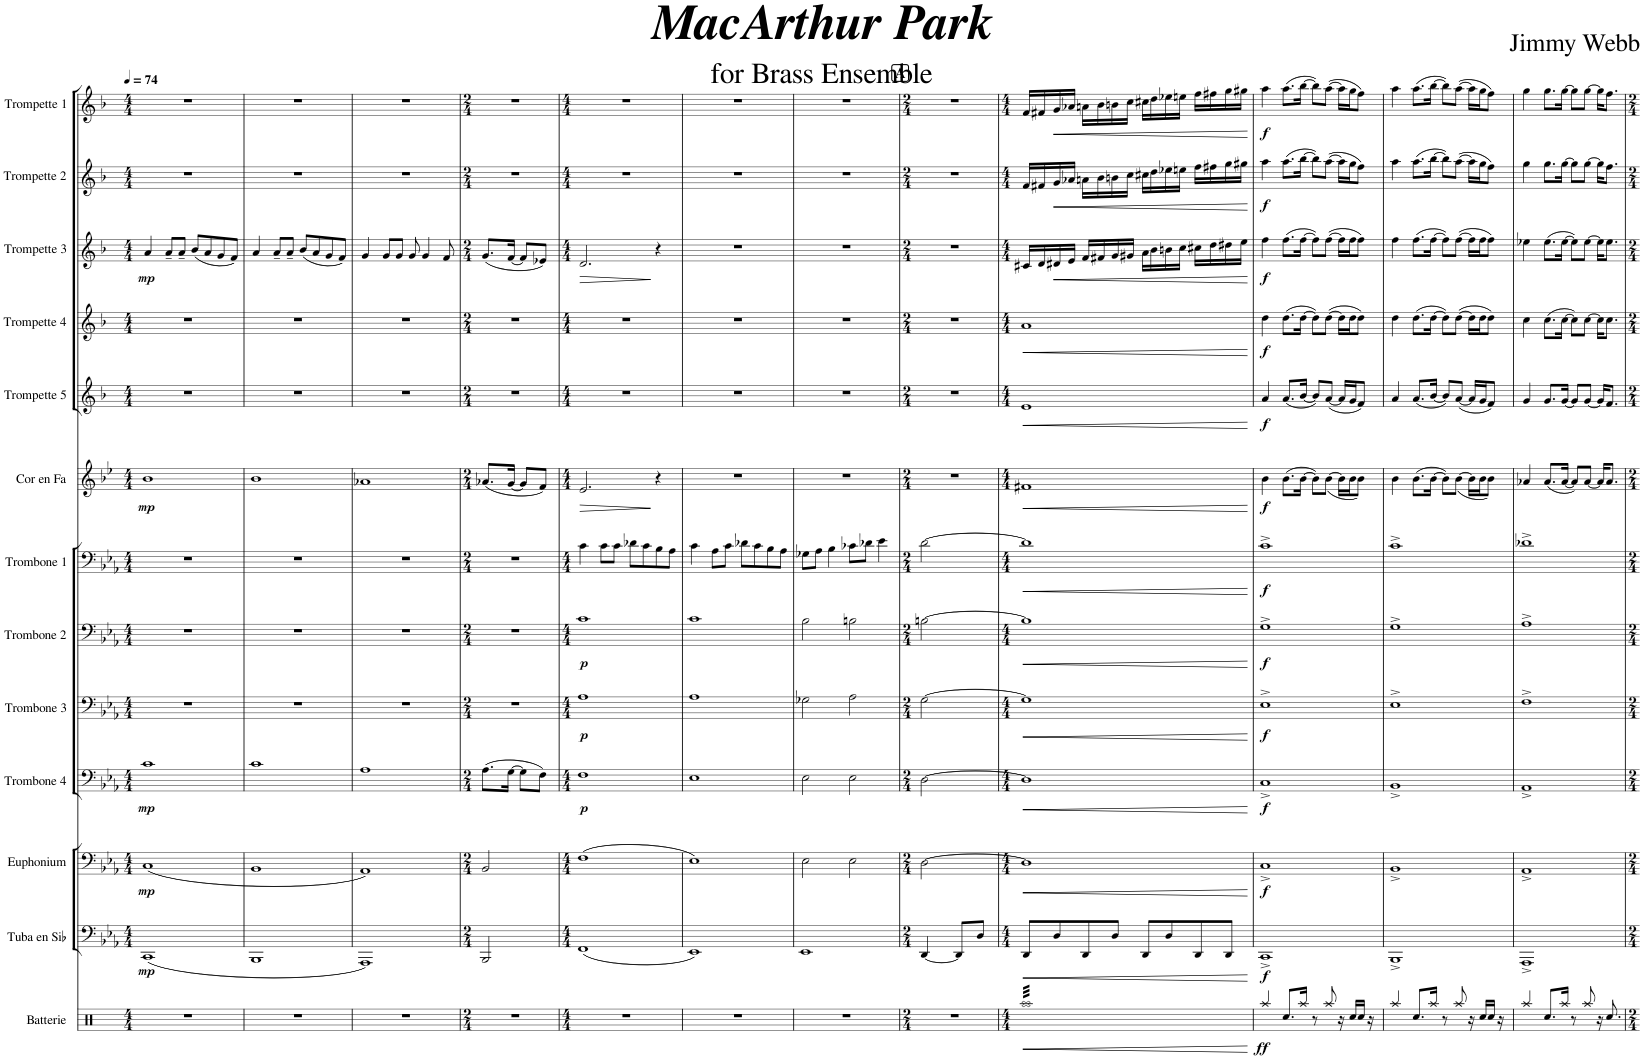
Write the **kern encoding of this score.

**kern	**dynam	**kern	**dynam	**kern	**dynam	**kern	**dynam	**kern	**dynam	**kern	**dynam	**kern	**dynam	**kern	**dynam	**kern	**dynam	**kern	**dynam	**kern	**dynam	**kern	**dynam	**kern	**dynam
*part13	*part13	*part12	*part12	*part11	*part11	*part10	*part10	*part9	*part9	*part8	*part8	*part7	*part7	*part6	*part6	*part5	*part5	*part4	*part4	*part3	*part3	*part2	*part2	*part1	*part1
*staff13	*staff13	*staff12	*staff12	*staff11	*staff11	*staff10	*staff10	*staff9	*staff9	*staff8	*staff8	*staff7	*staff7	*staff6	*staff6	*staff5	*staff5	*staff4	*staff4	*staff3	*staff3	*staff2	*staff2	*staff1	*staff1
*I"Batterie	*	*I"Tuba en Sib	*	*I"Euphonium	*	*I"Trombone 4	*	*I"Trombone 3	*	*I"Trombone 2	*	*I"Trombone 1	*	*I"Cor en Fa	*	*I"Trompette 5	*	*I"Trompette 4	*	*I"Trompette 3	*	*I"Trompette 2	*	*I"Trompette 1	*
*I'Bat.	*	*I'Tu. Sib	*	*I'Euph.	*	*I'Trb. 4	*	*I'Trb. 3	*	*I'Trb. 2	*	*I'Trb. 1	*	*I'Cor Fa	*	*I'Trp. 5	*	*I'Trp. 4	*	*I'Trp. 3	*	*I'Trp. 2	*	*I'Trp. 1	*
*clefX	*	*clefF4	*	*clefF4	*	*clefF4	*	*clefF4	*	*clefF4	*	*clefF4	*	*clefG2	*	*clefG2	*	*clefG2	*	*clefG2	*	*clefG2	*	*clefG2	*
*	*	*	*	*	*	*	*	*	*	*	*	*	*	*Trd4c7	*	*Trd1c2	*	*Trd1c2	*	*Trd1c2	*	*Trd1c2	*	*Trd1c2	*
*k[]	*	*k[b-e-a-]	*	*k[b-e-a-]	*	*k[b-e-a-]	*	*k[b-e-a-]	*	*k[b-e-a-]	*	*k[b-e-a-]	*	*k[b-e-]	*	*k[b-]	*	*k[b-]	*	*k[b-]	*	*k[b-]	*	*k[b-]	*
*M4/4	*	*M4/4	*	*M4/4	*	*M4/4	*	*M4/4	*	*M4/4	*	*M4/4	*	*M4/4	*	*M4/4	*	*M4/4	*	*M4/4	*	*M4/4	*	*M4/4	*
*MM74	*	*MM74	*	*MM74	*	*MM74	*	*MM74	*	*MM74	*	*MM74	*	*MM74	*	*MM74	*	*MM74	*	*MM74	*	*MM74	*	*MM74	*
=1	=1	=1	=1	=1	=1	=1	=1	=1	=1	=1	=1	=1	=1	=1	=1	=1	=1	=1	=1	=1	=1	=1	=1	=1	=1
!	!	!	!LO:DY:b	!	!LO:DY:b	!	!LO:DY:b	!	!	!	!	!	!	!	!LO:DY:b	!	!	!	!	!	!LO:DY:b	!	!	!	!
1r	.	(1CC	mp	(1C	mp	1c	mp	1r	.	1r	.	1r	.	1b-	mp	1r	.	1r	.	4a/	mp	1r	.	1r	.
.	.	.	.	.	.	.	.	.	.	.	.	.	.	.	.	.	.	.	.	8a~/L	.	.	.	.	.
.	.	.	.	.	.	.	.	.	.	.	.	.	.	.	.	.	.	.	.	8a~/J	.	.	.	.	.
.	.	.	.	.	.	.	.	.	.	.	.	.	.	.	.	.	.	.	.	(8b-/L	.	.	.	.	.
.	.	.	.	.	.	.	.	.	.	.	.	.	.	.	.	.	.	.	.	8a/	.	.	.	.	.
.	.	.	.	.	.	.	.	.	.	.	.	.	.	.	.	.	.	.	.	8g/	.	.	.	.	.
.	.	.	.	.	.	.	.	.	.	.	.	.	.	.	.	.	.	.	.	8f/J)	.	.	.	.	.
=2	=2	=2	=2	=2	=2	=2	=2	=2	=2	=2	=2	=2	=2	=2	=2	=2	=2	=2	=2	=2	=2	=2	=2	=2	=2
1r	.	1BBB-	.	1BB-	.	1c	.	1r	.	1r	.	1r	.	1b-	.	1r	.	1r	.	4a/	.	1r	.	1r	.
.	.	.	.	.	.	.	.	.	.	.	.	.	.	.	.	.	.	.	.	8a~/L	.	.	.	.	.
.	.	.	.	.	.	.	.	.	.	.	.	.	.	.	.	.	.	.	.	8a~/J	.	.	.	.	.
.	.	.	.	.	.	.	.	.	.	.	.	.	.	.	.	.	.	.	.	(8b-/L	.	.	.	.	.
.	.	.	.	.	.	.	.	.	.	.	.	.	.	.	.	.	.	.	.	8a/	.	.	.	.	.
.	.	.	.	.	.	.	.	.	.	.	.	.	.	.	.	.	.	.	.	8g/	.	.	.	.	.
.	.	.	.	.	.	.	.	.	.	.	.	.	.	.	.	.	.	.	.	8f/J)	.	.	.	.	.
=3	=3	=3	=3	=3	=3	=3	=3	=3	=3	=3	=3	=3	=3	=3	=3	=3	=3	=3	=3	=3	=3	=3	=3	=3	=3
1r	.	1AAA-)	.	1AA-)	.	1A-	.	1r	.	1r	.	1r	.	1a-X	.	1r	.	1r	.	4g/	.	1r	.	1r	.
.	.	.	.	.	.	.	.	.	.	.	.	.	.	.	.	.	.	.	.	8g/L	.	.	.	.	.
.	.	.	.	.	.	.	.	.	.	.	.	.	.	.	.	.	.	.	.	8g/J	.	.	.	.	.
.	.	.	.	.	.	.	.	.	.	.	.	.	.	.	.	.	.	.	.	8g/	.	.	.	.	.
.	.	.	.	.	.	.	.	.	.	.	.	.	.	.	.	.	.	.	.	4g/	.	.	.	.	.
.	.	.	.	.	.	.	.	.	.	.	.	.	.	.	.	.	.	.	.	8f/	.	.	.	.	.
=4	=4	=4	=4	=4	=4	=4	=4	=4	=4	=4	=4	=4	=4	=4	=4	=4	=4	=4	=4	=4	=4	=4	=4	=4	=4
*M2/4	*	*M2/4	*	*M2/4	*	*M2/4	*	*M2/4	*	*M2/4	*	*M2/4	*	*M2/4	*	*M2/4	*	*M2/4	*	*M2/4	*	*M2/4	*	*M2/4	*
2r	.	2BBB-/	.	2BB-/	.	(8.A-\L	.	2r	.	2r	.	2r	.	(8.a-X/L	.	2r	.	2r	.	(8.g/L	.	2r	.	2r	.
.	.	.	.	.	.	[16G\Jk	.	.	.	.	.	.	.	[16g/Jk	.	.	.	.	.	[16f/Jk	.	.	.	.	.
.	.	.	.	.	.	8G\L]	.	.	.	.	.	.	.	8g/L]	.	.	.	.	.	8f/L]	.	.	.	.	.
.	.	.	.	.	.	8F\J)	.	.	.	.	.	.	.	8f/J)	.	.	.	.	.	8e-X/J)	.	.	.	.	.
=5	=5	=5	=5	=5	=5	=5	=5	=5	=5	=5	=5	=5	=5	=5	=5	=5	=5	=5	=5	=5	=5	=5	=5	=5	=5
*M4/4	*	*M4/4	*	*M4/4	*	*M4/4	*	*M4/4	*	*M4/4	*	*M4/4	*	*M4/4	*	*M4/4	*	*M4/4	*	*M4/4	*	*M4/4	*	*M4/4	*
!	!	!	!	!	!	!	!LO:DY:b	!	!LO:DY:b	!	!LO:DY:b	!	!	!	!LO:HP:b	!	!	!	!	!	!LO:HP:b	!	!	!	!
1r	.	(1FF	.	(1F	.	1F	p	1A-	p	1c	p	4c\	.	2.e-/	>	1r	.	1r	.	2.d/	>	1r	.	1r	.
.	.	.	.	.	.	.	.	.	.	.	.	8c\L	.	.	.	.	.	.	.	.	.	.	.	.	.
.	.	.	.	.	.	.	.	.	.	.	.	8c\J	.	.	.	.	.	.	.	.	.	.	.	.	.
.	.	.	.	.	.	.	.	.	.	.	.	8d-X\L	.	.	.	.	.	.	.	.	.	.	.	.	.
.	.	.	.	.	.	.	.	.	.	.	.	8c\	.	.	.	.	.	.	.	.	.	.	.	.	.
.	.	.	.	.	.	.	.	.	.	.	.	8B-\	.	4r	]	.	.	.	.	4r	]	.	.	.	.
.	.	.	.	.	.	.	.	.	.	.	.	8A-\J	.	.	.	.	.	.	.	.	.	.	.	.	.
=6	=6	=6	=6	=6	=6	=6	=6	=6	=6	=6	=6	=6	=6	=6	=6	=6	=6	=6	=6	=6	=6	=6	=6	=6	=6
1r	.	1EE-)	.	1E-)	.	1E-	.	1A-	.	1c	.	4c\	.	1r	.	1r	.	1r	.	1r	.	1r	.	1r	.
.	.	.	.	.	.	.	.	.	.	.	.	8A-\L	.	.	.	.	.	.	.	.	.	.	.	.	.
.	.	.	.	.	.	.	.	.	.	.	.	8c\J	.	.	.	.	.	.	.	.	.	.	.	.	.
.	.	.	.	.	.	.	.	.	.	.	.	8d-X\L	.	.	.	.	.	.	.	.	.	.	.	.	.
.	.	.	.	.	.	.	.	.	.	.	.	8c\	.	.	.	.	.	.	.	.	.	.	.	.	.
.	.	.	.	.	.	.	.	.	.	.	.	8B-\	.	.	.	.	.	.	.	.	.	.	.	.	.
.	.	.	.	.	.	.	.	.	.	.	.	8A-\J	.	.	.	.	.	.	.	.	.	.	.	.	.
=7	=7	=7	=7	=7	=7	=7	=7	=7	=7	=7	=7	=7	=7	=7	=7	=7	=7	=7	=7	=7	=7	=7	=7	=7	=7
1r	.	1EE-	.	2E-\	.	2E-\	.	2G-X\	.	2B-\	.	8G-X\L	.	1r	.	1r	.	1r	.	1r	.	1r	.	1r	.
.	.	.	.	.	.	.	.	.	.	.	.	8A-\J	.	.	.	.	.	.	.	.	.	.	.	.	.
.	.	.	.	.	.	.	.	.	.	.	.	4B-\	.	.	.	.	.	.	.	.	.	.	.	.	.
.	.	.	.	2E-\	.	2E-\	.	2A-\	.	2Bn\	.	8c-X\L	.	.	.	.	.	.	.	.	.	.	.	.	.
.	.	.	.	.	.	.	.	.	.	.	.	8d-X\J	.	.	.	.	.	.	.	.	.	.	.	.	.
.	.	.	.	.	.	.	.	.	.	.	.	4e-\	.	.	.	.	.	.	.	.	.	.	.	.	.
!!LO:REH:place=s1:a:B:cj:fs=14:t=A
=8	=8	=8	=8	=8	=8	=8	=8	=8	=8	=8	=8	=8	=8	=8	=8	=8	=8	=8	=8	=8	=8	=8	=8	=8	=8
*M2/4	*	*M2/4	*	*M2/4	*	*M2/4	*	*M2/4	*	*M2/4	*	*M2/4	*	*M2/4	*	*M2/4	*	*M2/4	*	*M2/4	*	*M2/4	*	*M2/4	*
2r	.	[4DD/	.	[2D\	.	[2D\	.	[2G\	.	[2Bn\	.	[2d\	.	2r	.	2r	.	2r	.	2r	.	2r	.	2r	.
.	.	8DD/L]	.	.	.	.	.	.	.	.	.	.	.	.	.	.	.	.	.	.	.	.	.	.	.
.	.	8D/J	.	.	.	.	.	.	.	.	.	.	.	.	.	.	.	.	.	.	.	.	.	.	.
=9	=9	=9	=9	=9	=9	=9	=9	=9	=9	=9	=9	=9	=9	=9	=9	=9	=9	=9	=9	=9	=9	=9	=9	=9	=9
*M4/4	*	*M4/4	*	*M4/4	*	*M4/4	*	*M4/4	*	*M4/4	*	*M4/4	*	*M4/4	*	*M4/4	*	*M4/4	*	*M4/4	*	*M4/4	*	*M4/4	*
!	!LO:HP:b	!	!LO:HP:b	!	!LO:HP:b	!	!LO:HP:b	!	!LO:HP:b	!	!LO:HP:b	!	!LO:HP:b	!	!LO:HP:b	!	!LO:HP:b	!	!LO:HP:b	!	!	!	!	!	!
*tremolo	*	*	*	*	*	*	*	*	*	*	*	*	*	*	*	*	*	*	*	*	*	*	*	*	*
32RaaLLL	<	8DD/L	<	1D]	<	1D]	<	1G]	<	1B]	<	1d]	<	1f#X	<	1e	<	1a	<	16c#X/LL	.	16f/LL	.	16f/LL	.
32Raa	.	.	.	.	.	.	.	.	.	.	.	.	.	.	.	.	.	.	.	.	.	.	.	.	.
32Raa	.	.	.	.	.	.	.	.	.	.	.	.	.	.	.	.	.	.	.	16d/	.	16f#X/	.	16f#X/	.
32Raa	.	.	.	.	.	.	.	.	.	.	.	.	.	.	.	.	.	.	.	.	.	.	.	.	.
!	!	!	!	!	!	!	!	!	!	!	!	!	!	!	!	!	!	!	!	!	!LO:HP:b	!	!LO:HP:b	!	!LO:HP:b
32Raa	.	8D/	.	.	.	.	.	.	.	.	.	.	.	.	.	.	.	.	.	16d#X/	<	16g/	<	16g/	<
32Raa	.	.	.	.	.	.	.	.	.	.	.	.	.	.	.	.	.	.	.	.	.	.	.	.	.
32Raa	.	.	.	.	.	.	.	.	.	.	.	.	.	.	.	.	.	.	.	16e/JJ	.	16a-X/JJ	.	16a-X/JJ	.
32Raa	.	.	.	.	.	.	.	.	.	.	.	.	.	.	.	.	.	.	.	.	.	.	.	.	.
32Raa	.	8DD/	.	.	.	.	.	.	.	.	.	.	.	.	.	.	.	.	.	16f/LL	.	16an\LL	.	16an\LL	.
32Raa	.	.	.	.	.	.	.	.	.	.	.	.	.	.	.	.	.	.	.	.	.	.	.	.	.
32Raa	.	.	.	.	.	.	.	.	.	.	.	.	.	.	.	.	.	.	.	16f#X/	.	16b-\	.	16b-\	.
32Raa	.	.	.	.	.	.	.	.	.	.	.	.	.	.	.	.	.	.	.	.	.	.	.	.	.
32Raa	.	8D/J	.	.	.	.	.	.	.	.	.	.	.	.	.	.	.	.	.	16g/	.	16bn\	.	16bn\	.
32Raa	.	.	.	.	.	.	.	.	.	.	.	.	.	.	.	.	.	.	.	.	.	.	.	.	.
32Raa	.	.	.	.	.	.	.	.	.	.	.	.	.	.	.	.	.	.	.	16g#X/JJ	.	16cc\JJ	.	16cc\JJ	.
32Raa	.	.	.	.	.	.	.	.	.	.	.	.	.	.	.	.	.	.	.	.	.	.	.	.	.
32Raa	.	8DD/L	.	.	.	.	.	.	.	.	.	.	.	.	.	.	.	.	.	16a\LL	.	16cc#X\LL	.	16cc#X\LL	.
32Raa	.	.	.	.	.	.	.	.	.	.	.	.	.	.	.	.	.	.	.	.	.	.	.	.	.
32Raa	.	.	.	.	.	.	.	.	.	.	.	.	.	.	.	.	.	.	.	16b-\	.	16dd\	.	16dd\	.
32Raa	.	.	.	.	.	.	.	.	.	.	.	.	.	.	.	.	.	.	.	.	.	.	.	.	.
32Raa	.	8D/	.	.	.	.	.	.	.	.	.	.	.	.	.	.	.	.	.	16bn\	.	16ee-X\	.	16ee-X\	.
32Raa	.	.	.	.	.	.	.	.	.	.	.	.	.	.	.	.	.	.	.	.	.	.	.	.	.
32Raa	.	.	.	.	.	.	.	.	.	.	.	.	.	.	.	.	.	.	.	16cc\JJ	.	16een\JJ	.	16een\JJ	.
32Raa	.	.	.	.	.	.	.	.	.	.	.	.	.	.	.	.	.	.	.	.	.	.	.	.	.
32Raa	.	8DD/	.	.	.	.	.	.	.	.	.	.	.	.	.	.	.	.	.	16cc#X\LL	.	16ff\LL	.	16ff\LL	.
32Raa	.	.	.	.	.	.	.	.	.	.	.	.	.	.	.	.	.	.	.	.	.	.	.	.	.
32Raa	.	.	.	.	.	.	.	.	.	.	.	.	.	.	.	.	.	.	.	16dd\	.	16ff#X\	.	16ff#X\	.
32Raa	.	.	.	.	.	.	.	.	.	.	.	.	.	.	.	.	.	.	.	.	.	.	.	.	.
32Raa	.	8DD/J	.	.	.	.	.	.	.	.	.	.	.	.	.	.	.	.	.	16dd#X\	.	16gg\	.	16gg\	.
32Raa	.	.	.	.	.	.	.	.	.	.	.	.	.	.	.	.	.	.	.	.	.	.	.	.	.
32Raa	.	.	.	.	.	.	.	.	.	.	.	.	.	.	.	.	.	.	.	16ee\JJ	.	16gg#X\JJ	.	16gg#X\JJ	.
32RaaJJJ	.	.	.	.	.	.	.	.	.	.	.	.	.	.	.	.	.	.	.	.	.	.	.	.	.
*Xtremolo	*	*	*	*	*	*	*	*	*	*	*	*	*	*	*	*	*	*	*	*	*	*	*	*	*
.	[	.	[	.	[	.	[	.	[	.	[	.	[	.	[	.	[	.	[	.	[	.	[	.	[
=10	=10	=10	=10	=10	=10	=10	=10	=10	=10	=10	=10	=10	=10	=10	=10	=10	=10	=10	=10	=10	=10	=10	=10	=10	=10
!	!LO:DY:b	!	!LO:DY:b	!	!LO:DY:b	!	!LO:DY:b	!	!LO:DY:b	!	!LO:DY:b	!	!LO:DY:b	!	!LO:DY:b	!	!LO:DY:b	!	!LO:DY:b	!	!LO:DY:b	!	!LO:DY:b	!	!LO:DY:b
4Raa/	ff	1CC^	f	1C^	f	1C^	f	1E-^	f	1G^	f	1c^	f	4b-\	f	4a/	f	4dd\	f	4ff\	f	4aa\	f	4aa\	f
8.Rcc/L	.	.	.	.	.	.	.	.	.	.	.	.	.	(8.b-\L	.	(8.a/L	.	(8.dd\L	.	(8.ff\L	.	(8.aa\L	.	(8.aa\L	.
16Raa/Jk	.	.	.	.	.	.	.	.	.	.	.	.	.	[16b-\Jk	.	[16b-/Jk	.	[16dd\Jk	.	[16ff\Jk	.	[16bb-\Jk	.	[16bb-\Jk	.
8r	.	.	.	.	.	.	.	.	.	.	.	.	.	8b-\L])	.	8b-/L])	.	8dd\L])	.	8ff\L])	.	8bb-\L])	.	8bb-\L])	.
8Raa/	.	.	.	.	.	.	.	.	.	.	.	.	.	(<[8b-\J	.	(<[8a/J	.	(>[8dd\J	.	(>[8ff\J	.	(>[8aa\J	.	(>[8aa\J	.
16r	.	.	.	.	.	.	.	.	.	.	.	.	.	16b-\LL]	.	16a/LL]	.	16dd\LL]	.	16ff\LL]	.	16aa\LL]	.	16aa\LL]	.
16Rcc/LL	.	.	.	.	.	.	.	.	.	.	.	.	.	16b-\J	.	16g/J	.	16dd\J	.	16ff\J	.	16gg\J	.	16gg\J	.
16Rcc/JJ	.	.	.	.	.	.	.	.	.	.	.	.	.	8b-\J)	.	8f/J)	.	8dd\J)	.	8ff\J)	.	8ff\J)	.	8ff\J)	.
16r	.	.	.	.	.	.	.	.	.	.	.	.	.	.	.	.	.	.	.	.	.	.	.	.	.
=11	=11	=11	=11	=11	=11	=11	=11	=11	=11	=11	=11	=11	=11	=11	=11	=11	=11	=11	=11	=11	=11	=11	=11	=11	=11
4Raa/	.	1BBB-^	.	1BB-^	.	1BB-^	.	1E-^	.	1G^	.	1c^	.	4b-\	.	4a/	.	4dd\	.	4ff\	.	4aa\	.	4aa\	.
8.Rcc/L	.	.	.	.	.	.	.	.	.	.	.	.	.	(8.b-\L	.	(8.a/L	.	(8.dd\L	.	(8.ff\L	.	(8.aa\L	.	(8.aa\L	.
16Raa/Jk	.	.	.	.	.	.	.	.	.	.	.	.	.	[16b-\Jk	.	[16b-/Jk	.	[16dd\Jk	.	[16ff\Jk	.	[16bb-\Jk	.	[16bb-\Jk	.
8r	.	.	.	.	.	.	.	.	.	.	.	.	.	8b-\L])	.	8b-/L])	.	8dd\L])	.	8ff\L])	.	8bb-\L])	.	8bb-\L])	.
8Raa/	.	.	.	.	.	.	.	.	.	.	.	.	.	(<[8b-\J	.	([8a/J	.	(>[8dd\J	.	(>[8ff\J	.	([8aa\J	.	([8aa\J	.
16r	.	.	.	.	.	.	.	.	.	.	.	.	.	16b-\LL]	.	16a/LL]	.	16dd\LL]	.	16ff\LL]	.	16aa\LL]	.	16aa\LL]	.
16Rcc/LL	.	.	.	.	.	.	.	.	.	.	.	.	.	16b-\J	.	16g/J	.	16dd\J	.	16ff\J	.	16gg\J	.	16gg\J	.
16Rcc/JJ	.	.	.	.	.	.	.	.	.	.	.	.	.	8b-\J)	.	8f/J)	.	8dd\J)	.	8ff\J)	.	8ff\J)	.	8ff\J)	.
16r	.	.	.	.	.	.	.	.	.	.	.	.	.	.	.	.	.	.	.	.	.	.	.	.	.
=12	=12	=12	=12	=12	=12	=12	=12	=12	=12	=12	=12	=12	=12	=12	=12	=12	=12	=12	=12	=12	=12	=12	=12	=12	=12
4Raa/	.	1AAA-^	.	1AA-^	.	1AA-^	.	1F^	.	1A-^	.	1d-X^	.	4a-X/	.	4g/	.	4cc\	.	4ee-X\	.	4gg\	.	4gg\	.
8.Rcc/L	.	.	.	.	.	.	.	.	.	.	.	.	.	(8.a-/L	.	8.g/L	.	(8.cc\L	.	(8.ee-\L	.	8.gg\L	.	8.gg\L	.
16Raa/Jk	.	.	.	.	.	.	.	.	.	.	.	.	.	[16a-/Jk	.	[16g/Jk	.	[16cc\Jk	.	[16ee-\Jk	.	[16gg\Jk	.	[16gg\Jk	.
8r	.	.	.	.	.	.	.	.	.	.	.	.	.	8a-/L])	.	8g/L]	.	8cc\L])	.	8ee-\L])	.	8gg\L]	.	8gg\L]	.
8Raa/	.	.	.	.	.	.	.	.	.	.	.	.	.	[8a-/J	.	[8g/J	.	[8cc\J	.	[8ee-\J	.	[8gg\J	.	[8gg\J	.
16r	.	.	.	.	.	.	.	.	.	.	.	.	.	16a-/KL]	.	16g/KL]	.	16cc\KL]	.	16ee-\KL]	.	16gg\KL]	.	16gg\KL]	.
8.Rcc/	.	.	.	.	.	.	.	.	.	.	.	.	.	8.a-/J	.	8.f/J	.	8.cc\J	.	8.ee-\J	.	8.ff\J	.	8.ff\J	.
=	=	=	=	=	=	=	=	=	=	=	=	=	=	=	=	=	=	=	=	=	=	=	=	=	=
*-	*-	*-	*-	*-	*-	*-	*-	*-	*-	*-	*-	*-	*-	*-	*-	*-	*-	*-	*-	*-	*-	*-	*-	*-	*-
